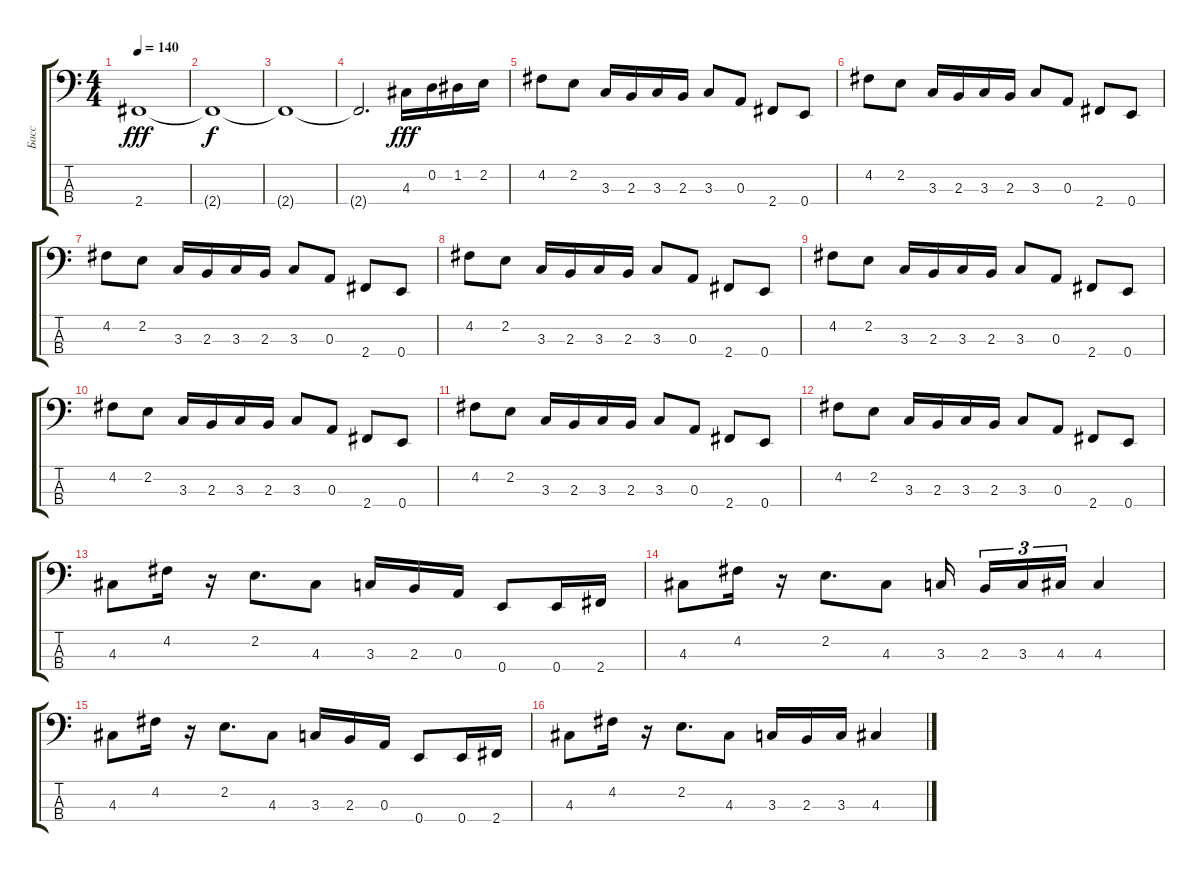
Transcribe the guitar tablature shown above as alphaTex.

\track ("Басс" "Басс") {instrument electricbasspick}
\staff {score tabs}
\tuning (G2 D2 A1 E1) {hide}
\ts (4 4)
\tempo 140
\clef f4
\ks c
2.4.1{dy fff} |
2.4{t}.1{dy f} |
2.4{t}.1 |
2.4{t}.2{d} 4.3.16{dy fff} 0.2.16 1.2.16 2.2.16 |
4.2.8 2.2.8 3.3.16 2.3.16 3.3.16 2.3.16 3.3.8 0.3.8 2.4.8 0.4.8 |
4.2.8 2.2.8 3.3.16 2.3.16 3.3.16 2.3.16 3.3.8 0.3.8 2.4.8 0.4.8 |
4.2.8 2.2.8 3.3.16 2.3.16 3.3.16 2.3.16 3.3.8 0.3.8 2.4.8 0.4.8 |
4.2.8 2.2.8 3.3.16 2.3.16 3.3.16 2.3.16 3.3.8 0.3.8 2.4.8 0.4.8 |
4.2.8 2.2.8 3.3.16 2.3.16 3.3.16 2.3.16 3.3.8 0.3.8 2.4.8 0.4.8 |
4.2.8 2.2.8 3.3.16 2.3.16 3.3.16 2.3.16 3.3.8 0.3.8 2.4.8 0.4.8 |
4.2.8 2.2.8 3.3.16 2.3.16 3.3.16 2.3.16 3.3.8 0.3.8 2.4.8 0.4.8 |
4.2.8 2.2.8 3.3.16 2.3.16 3.3.16 2.3.16 3.3.8 0.3.8 2.4.8 0.4.8 |
4.3.8 4.2.16 r.16 2.2.8{d} 4.3.8 3.3.16 2.3.16 0.3.16 0.4.8 0.4.16 2.4.16 |
4.3.8 4.2.16 r.16 2.2.8{d} 4.3.8 3.3.16{beam splitsecondary} 2.3.16{tu (3 2)} 3.3.16{tu (3 2)} 4.3.16{tu (3 2)} 4.3.4 |
4.3.8 4.2.16 r.16 2.2.8{d} 4.3.8 3.3.16 2.3.16 0.3.16 0.4.8 0.4.16 2.4.16 |
4.3.8 4.2.16 r.16 2.2.8{d} 4.3.8 3.3.16 2.3.16 3.3.16 4.3.4
